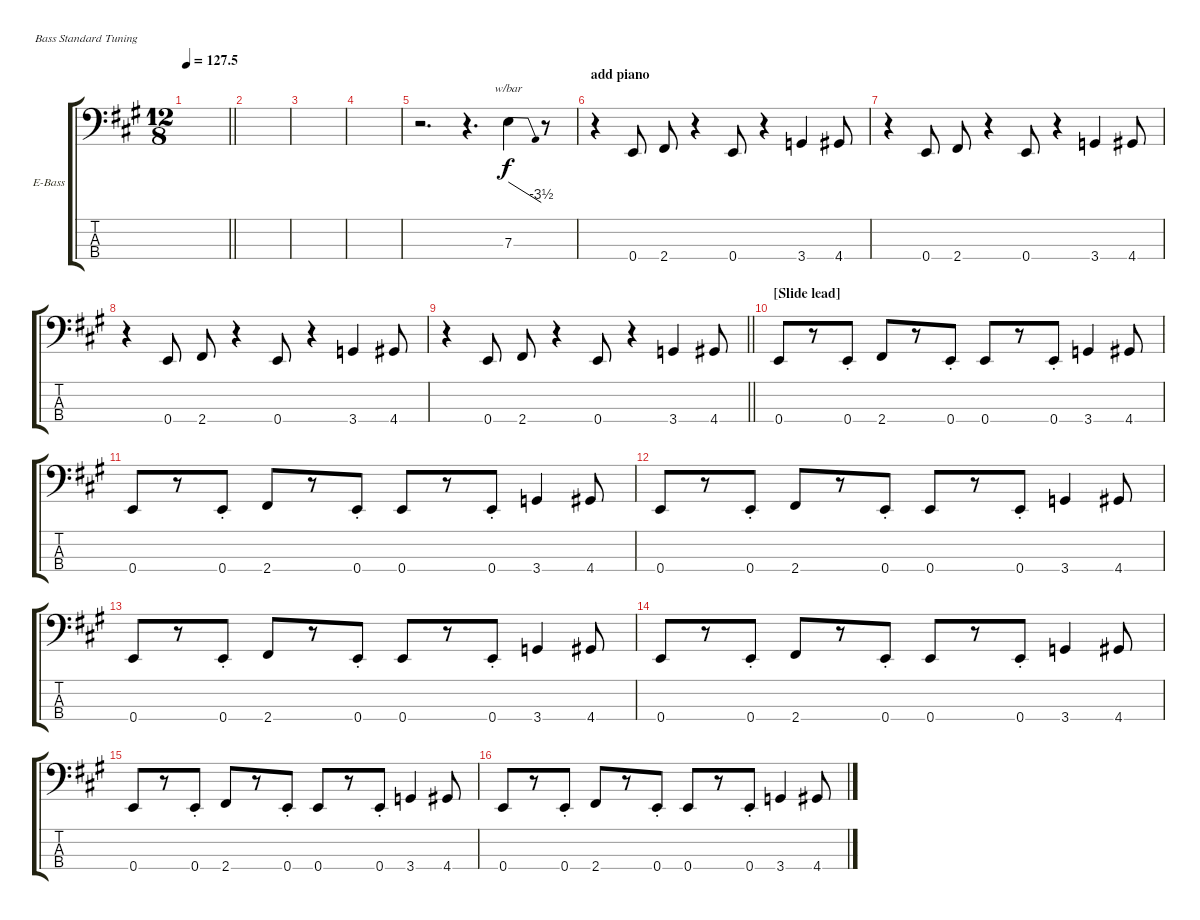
\bracketExtendMode groupsimilarinstruments
\firstSystemTrackNameOrientation horizontal
\otherSystemsTrackNameOrientation horizontal
\track ("Electric Bass" "E-Bass") {instrument electricbassfinger}
\staff {score tabs}
\tuning (G2 D2 A1 E1)
\ts (12 8)
\beaming (8 3 3 3 3)
\tempo
127.5
\accidentals auto
\clef f4
\ottava regular
\simile none
\scale
0.533835
\barLineRight lightlight
\ks a
|
\scale
0.233083 |
\scale
0.233083 |
\scale
0.333333 |
\scale
0.333333 r.2{d} r.4{d} 7.3.4{tbe (dive default 5.3999999999999995 0 60 -14)} r.8 |
\section ("" "add piano")
\scale
0.333333 r.4 0.4.8 2.4.8 r.4 0.4.8 r.4 3.4.4 4.4.8 |
\scale
0.333333 r.4 0.4.8 2.4.8 r.4 0.4.8 r.4 3.4.4 4.4.8 |
\scale
0.333333 r.4 0.4.8 2.4.8 r.4 0.4.8 r.4 3.4.4 4.4.8 |
\scale
0.333333
\barLineRight lightlight
r.4 0.4.8 2.4.8 r.4 0.4.8 r.4 3.4.4 4.4.8 |
\section ("" "[Slide lead]")
\scale
0.333333 0.4.8 r.8 0.4{st}.8 2.4.8 r.8 0.4{st}.8 0.4.8 r.8 0.4{st}.8 3.4.4 4.4.8 |
\scale
0.333333 0.4.8 r.8 0.4{st}.8 2.4.8 r.8 0.4{st}.8 0.4.8 r.8 0.4{st}.8 3.4.4 4.4.8 |
\scale
0.333333 0.4.8 r.8 0.4{st}.8 2.4.8 r.8 0.4{st}.8 0.4.8 r.8 0.4{st}.8 3.4.4 4.4.8 |
\scale
0.333333 0.4.8 r.8 0.4{st}.8 2.4.8 r.8 0.4{st}.8 0.4.8 r.8 0.4{st}.8 3.4.4 4.4.8 |
\scale
0.333333 0.4.8 r.8 0.4{st}.8 2.4.8 r.8 0.4{st}.8 0.4.8 r.8 0.4{st}.8 3.4.4 4.4.8 |
\scale
0.333333 0.4.8 r.8 0.4{st}.8 2.4.8 r.8 0.4{st}.8 0.4.8 r.8 0.4{st}.8 3.4.4 4.4.8 |
\scale
0.333333 0.4.8 r.8 0.4{st}.8 2.4.8 r.8 0.4{st}.8 0.4.8 r.8 0.4{st}.8 3.4.4 4.4.8
